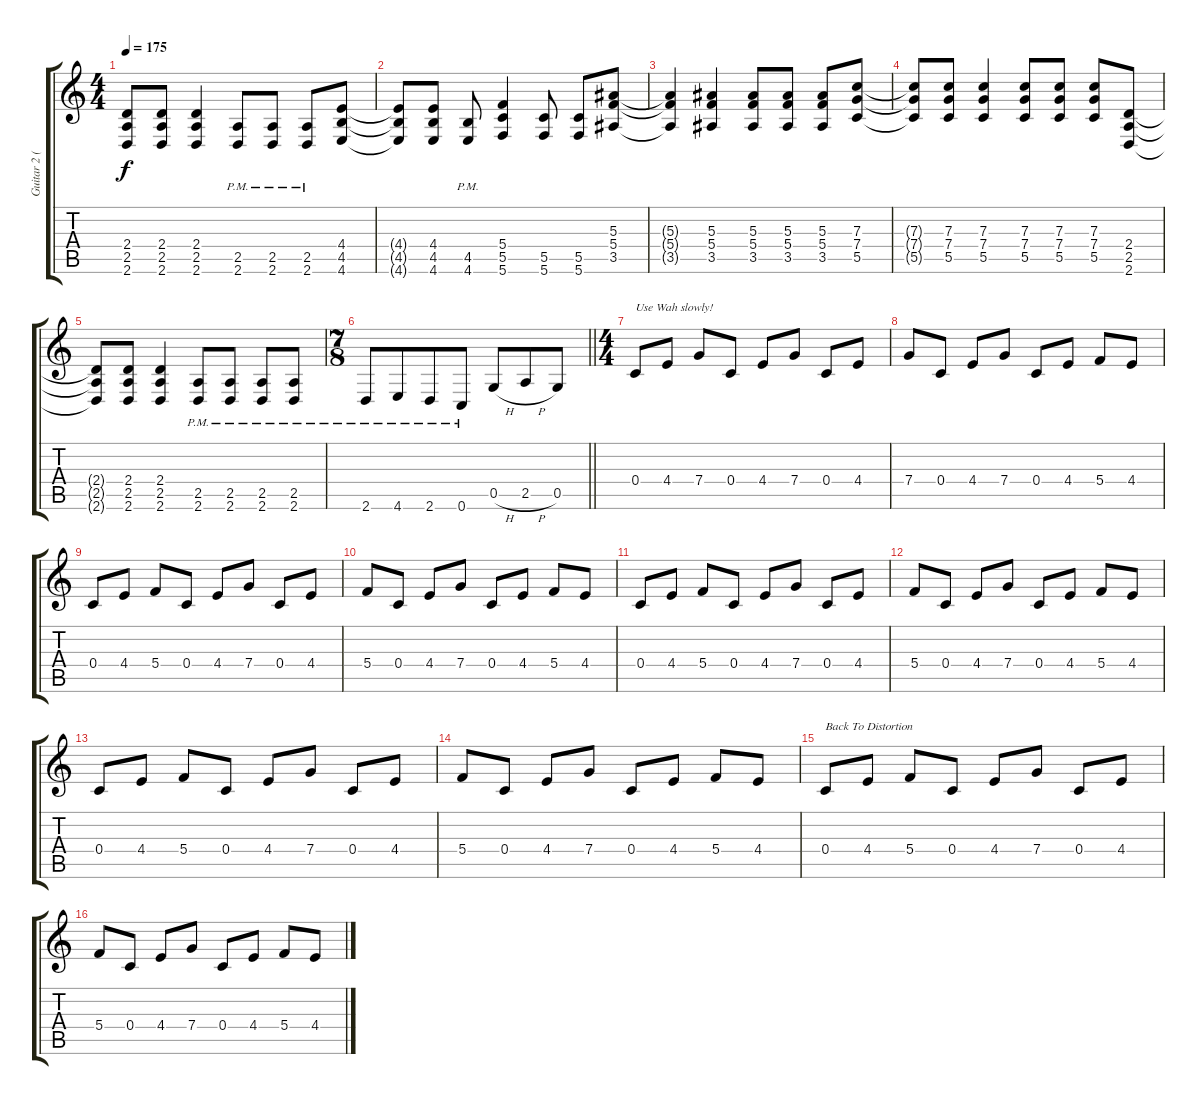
\track ("Guitar 2 (Distorted- Padget)" "Guitar 2 (") {instrument distortionguitar}
\staff {score tabs}
\tuning (D4 A3 F3 C3 G2 C2) {hide}
\ts (4 4)
\tempo 175
\clef g2
\ks c
(2.4{t} 2.5{t} 2.6{t}).8{dy f} (2.4 2.5 2.6).8 (2.4 2.5 2.6).4 (2.5{pm} 2.6{pm}).8 (2.5{pm} 2.6{pm}).8 (2.5{pm} 2.6{pm}).8 (4.4 4.5 4.6).8 |
(4.4{t} 4.5{t} 4.6{t}).8 (4.4 4.5 4.6).8 (4.5{pm} 4.6{pm}).8 (5.4 5.5 5.6).4 (5.5 5.6).8 (5.5 5.6).8 (5.3 5.4 3.5).8 |
(5.3{t} 5.4{t} 3.5{t}).4 (5.3 5.4 3.5).4 (5.3 5.4 3.5).8 (5.3 5.4 3.5).8 (5.3 5.4 3.5).8 (7.3 7.4 5.5).8 |
(7.3{t} 7.4{t} 5.5{t}).8 (7.3 7.4 5.5).8 (7.3 7.4 5.5).4 (7.3 7.4 5.5).8 (7.3 7.4 5.5).8 (7.3 7.4 5.5).8 (2.4 2.5 2.6).8 |
(2.4{t} 2.5{t} 2.6{t}).8 (2.4 2.5 2.6).8 (2.4 2.5 2.6).4 (2.5{pm} 2.6{pm}).8 (2.5{pm} 2.6{pm}).8 (2.5{pm} 2.6{pm}).8 (2.5{pm} 2.6{pm}).8 |
\ts (7 8)
\barLineRight lightlight
2.6{pm}.8 4.6{pm}.8 2.6{pm}.8 0.6{pm}.8 0.5{h}.8 2.5{h}.8 0.5.8 |
\ts (4 4)
0.4.8{txt "Use Wah slowly!"} 4.4.8 7.4.8 0.4.8 4.4.8 7.4.8 0.4.8 4.4.8 |
7.4.8 0.4.8 4.4.8 7.4.8 0.4.8 4.4.8 5.4.8 4.4.8 |
0.4.8 4.4.8 5.4.8 0.4.8 4.4.8 7.4.8 0.4.8 4.4.8 |
5.4.8 0.4.8 4.4.8 7.4.8 0.4.8 4.4.8 5.4.8 4.4.8 |
0.4.8 4.4.8 5.4.8 0.4.8 4.4.8 7.4.8 0.4.8 4.4.8 |
5.4.8 0.4.8 4.4.8 7.4.8 0.4.8 4.4.8 5.4.8 4.4.8 |
0.4.8 4.4.8 5.4.8 0.4.8 4.4.8 7.4.8 0.4.8 4.4.8 |
5.4.8 0.4.8 4.4.8 7.4.8 0.4.8 4.4.8 5.4.8 4.4.8 |
0.4.8{txt "Back To Distortion"} 4.4.8 5.4.8 0.4.8 4.4.8 7.4.8 0.4.8 4.4.8 |
5.4.8 0.4.8 4.4.8 7.4.8 0.4.8 4.4.8 5.4.8 4.4.8
